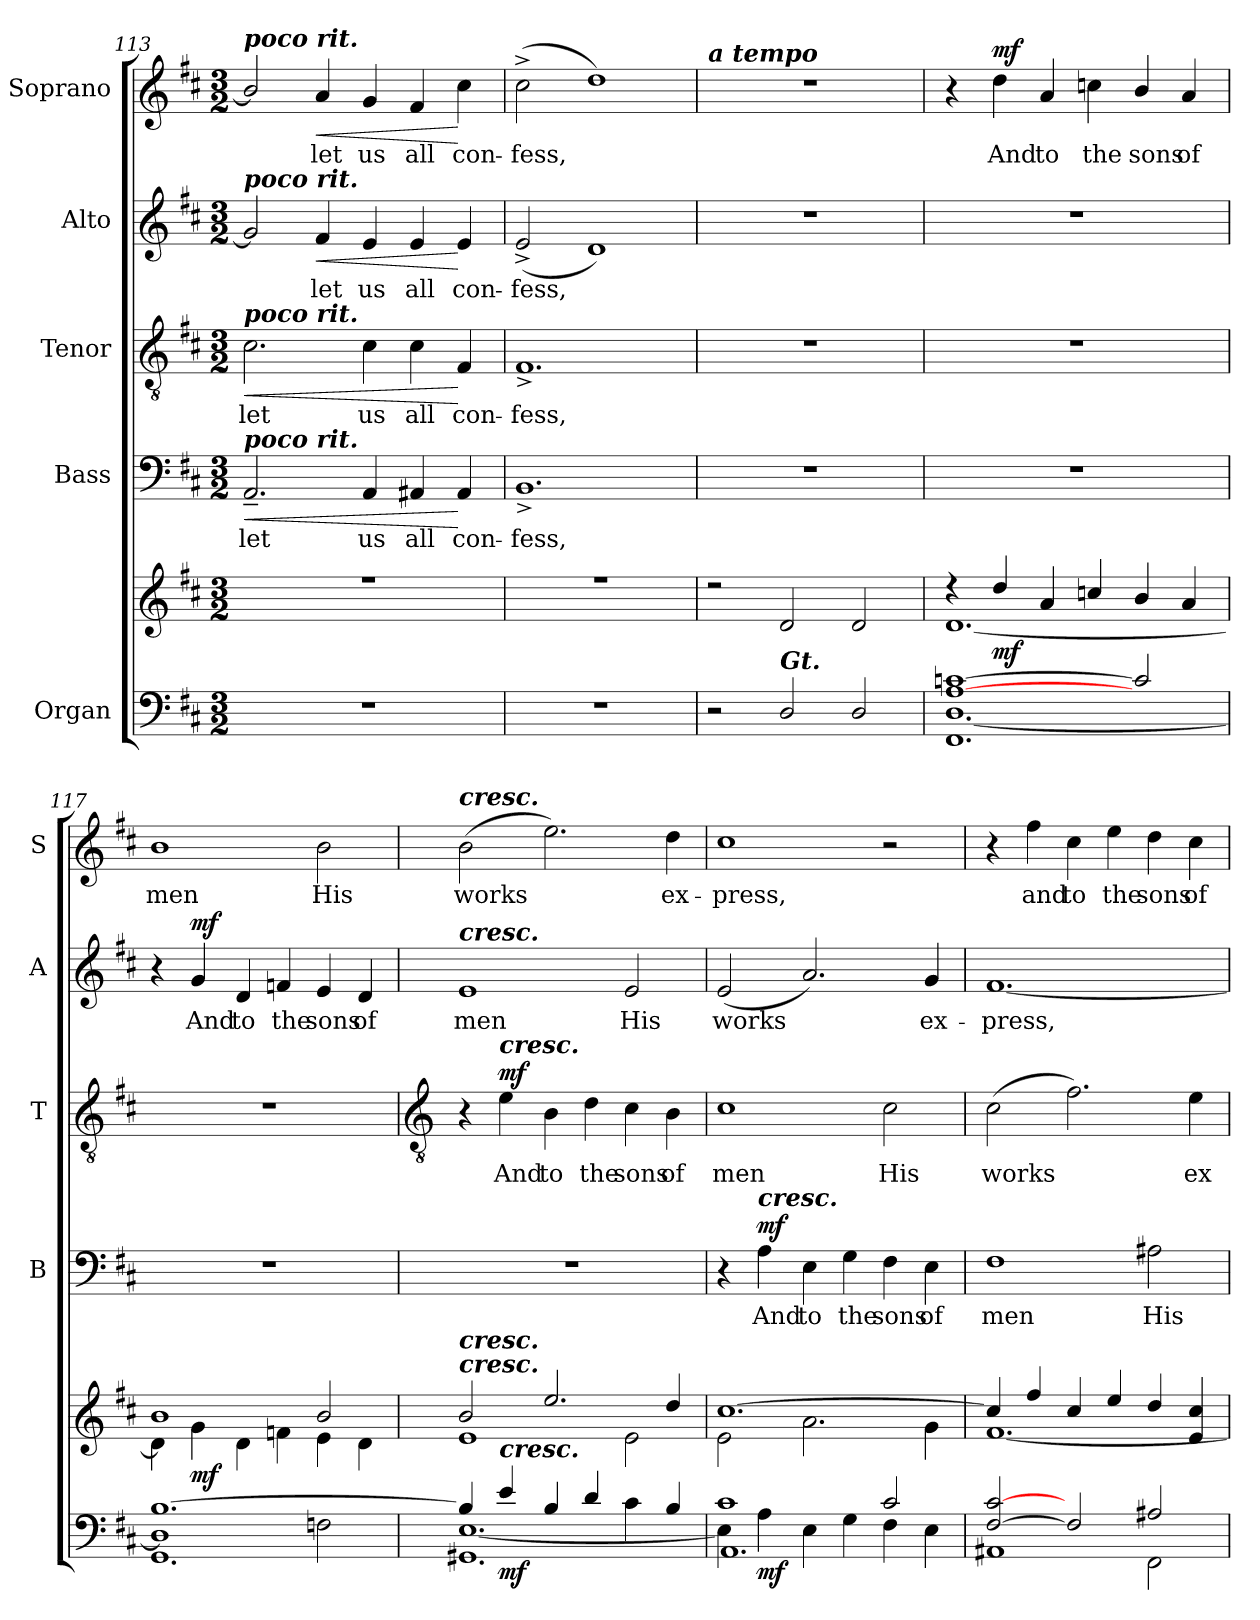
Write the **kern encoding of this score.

**kern	**kern	**dynam	**kern	**text	**dynam	**kern	**text	**dynam	**kern	**text	**dynam	**kern	**text	**dynam
*part5	*part5	*part5	*part4	*part4	*part4	*part3	*part3	*part3	*part2	*part2	*part2	*part1	*part1	*part1
*staff6	*staff5	*staff5/6	*staff4	*staff4	*staff4	*staff3	*staff3	*staff3	*staff2	*staff2	*staff2	*staff1	*staff1	*staff1
*I"Organ	*	*	*I"Bass	*	*	*I"Tenor	*	*	*I"Alto	*	*	*I"Soprano	*	*
*	*	*	*I'B	*	*	*I'T	*	*	*I'A	*	*	*I'S	*	*
*clefF4	*clefG2	*	*clefF4	*	*	*clefGv2	*	*	*clefG2	*	*	*clefG2	*	*
*k[f#c#]	*k[f#c#]	*	*k[f#c#]	*	*	*k[f#c#]	*	*	*k[f#c#]	*	*	*k[f#c#]	*	*
*D:	*D:	*	*D:	*	*	*D:	*	*	*D:	*	*	*D:	*	*
*M3/2	*M3/2	*	*M3/2	*	*	*M3/2	*	*	*M3/2	*	*	*M3/2	*	*
=113	=113	=113	=113	=113	=113	=113	=113	=113	=113	=113	=113	=113	=113	=113
*^	*	*	*	*	*	*	*	*	*	*	*	*	*	*
*	*^	*	*	*	*	*	*	*	*	*	*	*	*	*	*
!	!	!	!	!	!	!	!	!	!	!	!	!	!	!LO:TX:a:Bi:t=poco rit.	!	!
!	!	!	!	!	!	!	!	!	!	!	!LO:TX:a:Bi:t=poco rit.	!	!	!	!	!
!	!	!	!	!	!	!	!	!LO:TX:a:Bi:t=poco rit.	!	!	!	!	!	!	!	!
!	!	!	!	!	!LO:TX:a:Bi:t=poco rit.	!	!	!	!	!	!	!	!	!	!	!
!LO:N:vis=1	!	!LO:N:vis=1	!LO:N:vis=1	!	!	!LO:LY:b	!LO:HP:b	!	!LO:LY:b	!LO:HP:b	!	!	!	!	!	!
*	*	*	*^	*	*	*	*	*	*	*	*	*	*	*	*	*
1.r	1.ryy	1.ryy	1.r	1.ryy	.	2.AA~	let	<	2.c#	let	<	2g/]	.	.	2b/]	.	.
!	!	!	!	!	!	!	!	!	!	!	!	!	!LO:LY:b	!LO:HP:b	!	!LO:LY:b	!LO:HP:b
.	.	.	.	.	.	.	.	.	.	.	.	4f#	let	<	4a	let	<
!	!	!	!	!	!	!	!LO:LY:b	!	!	!LO:LY:b	!	!	!LO:LY:b	!	!	!LO:LY:b	!
.	.	.	.	.	.	4AA	us	.	4c#	us	.	4e	us	.	4g	us	.
!	!	!	!	!	!	!	!LO:LY:b	!	!	!LO:LY:b	!	!	!LO:LY:b	!	!	!LO:LY:b	!
.	.	.	.	.	.	4AA#X	all	.	4c#	all	.	4e	all	.	4f#	all	.
!	!	!	!	!	!	!	!LO:LY:b	!	!	!LO:LY:b	!	!	!LO:LY:b	!	!	!LO:LY:b	!
.	.	.	.	.	.	4AA#	con-	[	4F#	con-	[	4e	con-	[	4cc#	con-	[
=114	=114	=114	=114	=114	=114	=114	=114	=114	=114	=114	=114	=114	=114	=114	=114	=114	=114
!LO:N:vis=1	!	!LO:N:vis=1	!LO:N:vis=1	!	!	!	!LO:LY:b	!	!	!LO:LY:b	!	!	!LO:LY:b	!	!	!LO:LY:b	!
1.r	1.ryy	1.ryy	1.r	1.ryy	.	1.BB^	-fess,	.	1.F#^	-fess,	.	(<2e^	-fess,	.	(>2cc#^	-fess,	.
.	.	.	.	.	.	.	.	.	.	.	.	1d)	.	.	1dd)	.	.
=115	=115	=115	=115	=115	=115	=115	=115	=115	=115	=115	=115	=115	=115	=115	=115	=115	=115
!	!	!	!	!	!	!	!	!	!	!	!	!	!	!	!LO:TX:a:Bi:t=a tempo	!	!
!	!	!LO:N:vis=1	!	!	!	!LO:N:vis=1	!	!	!LO:N:vis=1	!	!	!LO:N:vis=1	!	!	!LO:N:vis=1	!	!
2r	1.ryy	1.ryy	2r	1.ryy	.	1.r	.	.	1.r	.	.	1.r	.	.	1.r	.	.
!LO:TX:a:Bi:t=Gt.	!	!	!	!	!	!	!	!	!	!	!	!	!	!	!	!	!
!	!	!	!	!	!LO:DY:b=2	!	!	!	!	!	!	!	!	!	!	!	!
!	!	!	!	!	!LO:DY:n=1:b	!	!	!	!	!	!	!	!	!	!	!	!
2D/	.	.	2d/	.	mf mf	.	.	.	.	.	.	.	.	.	.	.	.
2D/	.	.	2d/	.	.	.	.	.	.	.	.	.	.	.	.	.	.
=116	=116	=116	=116	=116	=116	=116	=116	=116	=116	=116	=116	=116	=116	=116	=116	=116	=116
!	!	!	!	!	!	!LO:N:vis=1	!	!	!LO:N:vis=1	!	!	!LO:N:vis=1	!	!	!	!	!
[1A/ [1cn/	[1.D\	1.FF#\	4r	[1.d\	.	1.r	.	.	1.r	.	.	1.r	.	.	4r	.	.
!	!	!	!	!	!LO:DY:b	!	!	!	!	!	!	!	!	!	!	!LO:LY:b	!LO:DY:b
.	.	.	4dd/	.	mf	.	.	.	.	.	.	.	.	.	4dd	And	mf
!	!	!	!	!	!	!	!	!	!	!	!	!	!	!	!	!LO:LY:b	!
.	.	.	4a/	.	.	.	.	.	.	.	.	.	.	.	4a	to	.
!	!	!	!	!	!	!	!	!	!	!	!	!	!	!	!	!LO:LY:b	!
.	.	.	4ccn/	.	.	.	.	.	.	.	.	.	.	.	4ccn	the	.
!	!	!	!	!	!	!	!	!	!	!	!	!	!	!	!	!LO:LY:b	!
2c/]	.	.	4b/	.	.	.	.	.	.	.	.	.	.	.	4b/	sons	.
!	!	!	!	!	!	!	!	!	!	!	!	!	!	!	!	!LO:LY:b	!
.	.	.	4a/	.	.	.	.	.	.	.	.	.	.	.	4a	of	.
=117	=117	=117	=117	=117	=117	=117	=117	=117	=117	=117	=117	=117	=117	=117	=117	=117	=117
!	!	!	!	!	!	!LO:N:vis=1	!	!	!LO:N:vis=1	!	!	!	!	!	!	!LO:LY:b	!
[1.B/	1D\]	1.GG\	1b/	4d\]	.	1.r	.	.	1.r	.	.	4r	.	.	1b	men	.
!	!	!	!	!	!LO:DY:b	!	!	!	!	!	!	!	!LO:LY:b	!LO:DY:b	!	!	!
.	.	.	.	4g\	mf	.	.	.	.	.	.	4g	And	mf	.	.	.
!	!	!	!	!	!	!	!	!	!	!	!	!	!LO:LY:b	!	!	!	!
.	.	.	.	4d\	.	.	.	.	.	.	.	4d	to	.	.	.	.
!	!	!	!	!	!	!	!	!	!	!	!	!	!LO:LY:b	!	!	!	!
.	.	.	.	4fn\	.	.	.	.	.	.	.	4fn	the	.	.	.	.
!	!	!	!	!	!	!	!	!	!	!	!	!	!LO:LY:b	!	!	!LO:LY:b	!
.	2Fn\	.	2b/	4e\	.	.	.	.	.	.	.	4e/	sons	.	2b	His	.
!	!	!	!	!	!	!	!	!	!	!	!	!	!LO:LY:b	!	!	!	!
.	.	.	.	4d\	.	.	.	.	.	.	.	4d	of	.	.	.	.
!!LO:LB:g=z
=118	=118	=118	=118	=118	=118	=118	=118	=118	=118	=118	=118	=118	=118	=118	=118	=118	=118
*	*	*	*	*	*	*	*	*	*clefGv2	*	*	*	*	*	*	*	*
!	!	!	!	!	!	!	!	!	!	!	!	!	!	!	!LO:TX:a:Bi:t=cresc.	!	!
!	!	!	!	!	!	!	!	!	!	!	!	!LO:TX:a:Bi:t=cresc.	!	!	!	!	!
!	!	!	!LO:TX:a:Bi:t=cresc.	!	!	!	!	!	!	!	!	!	!	!	!	!	!
!	!	!	!LO:TX:a:Bi:t=cresc.	!	!	!	!	!	!	!	!	!	!	!	!	!	!
!	!	!	!	!	!	!LO:N:vis=1	!	!	!	!	!	!	!LO:LY:b	!	!	!LO:LY:b	!
4B/]	[1.E\	1.GG#X\	2b/	1e\	.	1.r	.	.	4r	.	.	1e	men	.	(>2b	works	.
!	!	!	!	!	!	!	!	!	!LO:TX:a:Bi:t=cresc.	!	!	!	!	!	!	!	!
!LO:TX:a:Bi:t=cresc.	!	!	!	!	!	!	!	!	!	!	!	!	!	!	!	!	!
!	!	!	!	!	!LO:DY:b=2	!	!	!	!	!LO:LY:b	!LO:DY:b	!	!	!	!	!	!
4e/	.	.	.	.	mf	.	.	.	4e	And	mf	.	.	.	.	.	.
!	!	!	!	!	!	!	!	!	!	!LO:LY:b	!	!	!	!	!	!	!
4B/	.	.	2.ee/	.	.	.	.	.	4B	to	.	.	.	.	2.ee)	.	.
!	!	!	!	!	!	!	!	!	!	!LO:LY:b	!	!	!	!	!	!	!
4d/	.	.	.	.	.	.	.	.	4d	the	.	.	.	.	.	.	.
!	!	!	!	!	!	!	!	!	!	!LO:LY:b	!	!	!LO:LY:b	!	!	!	!
4c#\	.	.	.	2e\	.	.	.	.	4c#\	sons	.	2e	His	.	.	.	.
!	!	!	!	!	!	!	!	!	!	!LO:LY:b	!	!	!	!	!	!LO:LY:b	!
4B/	.	.	4dd/	.	.	.	.	.	4B	of	.	.	.	.	4dd	ex-	.
=119	=119	=119	=119	=119	=119	=119	=119	=119	=119	=119	=119	=119	=119	=119	=119	=119	=119
!	!	!	!	!	!	!	!	!	!	!LO:LY:b	!	!	!LO:LY:b	!	!	!LO:LY:b	!
1c#/	4E\]	1.AA\	[1.cc#/	2e\	.	4r	.	.	1c#	men	.	(<2e	works	.	1cc#	-press,	.
!	!	!	!	!	!	!LO:TX:a:Bi:t=cresc.	!	!	!	!	!	!	!	!	!	!	!
!	!	!	!	!	!LO:DY:b=2	!	!LO:LY:b	!LO:DY:b	!	!	!	!	!	!	!	!	!
.	4A\	.	.	.	mf	4A	And	mf	.	.	.	.	.	.	.	.	.
!	!	!	!	!	!	!	!LO:LY:b	!	!	!	!	!	!	!	!	!	!
.	4E\	.	.	2.a\	.	4E	to	.	.	.	.	2.a)	.	.	.	.	.
!	!	!	!	!	!	!	!LO:LY:b	!	!	!	!	!	!	!	!	!	!
.	4G\	.	.	.	.	4G	the	.	.	.	.	.	.	.	.	.	.
!	!	!	!	!	!	!	!LO:LY:b	!	!	!LO:LY:b	!	!	!	!	!	!	!
2c#/	4F#\	.	.	.	.	4F#\	sons	.	2c#	His	.	.	.	.	2r	.	.
!	!	!	!	!	!	!	!LO:LY:b	!	!	!	!	!	!LO:LY:b	!	!	!	!
.	4E\	.	.	4g\	.	4E	of	.	.	.	.	4g	ex-	.	.	.	.
=120	=120	=120	=120	=120	=120	=120	=120	=120	=120	=120	=120	=120	=120	=120	=120	=120	=120
!	!	!LO:N:vis=1	!	!	!	!	!LO:LY:b	!	!	!LO:LY:b	!	!	!LO:LY:b	!	!	!	!
[2F#/ [2c#/	1AA#X\	1.ryy	4cc#/]	[1.f#\	.	1F#	men	.	(>2c#	works	.	[1.f#	-press,	.	4r	.	.
!	!	!	!	!	!	!	!	!	!	!	!	!	!	!	!	!LO:LY:b	!
.	.	.	4ff#/	.	.	.	.	.	.	.	.	.	.	.	4ff#	and	.
!	!	!	!	!	!	!	!	!	!	!	!	!	!	!	!	!LO:LY:b	!
2F#/]	.	.	4cc#/	.	.	.	.	.	2.f#)	.	.	.	.	.	4cc#	to	.
!	!	!	!	!	!	!	!	!	!	!	!	!	!	!	!	!LO:LY:b	!
.	.	.	4ee/	.	.	.	.	.	.	.	.	.	.	.	4ee	the	.
!	!	!	!	!	!	!	!LO:LY:b	!	!	!	!	!	!	!	!	!LO:LY:b	!
2A#X/	2FF#\	.	4dd/	.	.	2A#X	His	.	.	.	.	.	.	.	4dd	sons	.
!	!	!	!	!	!	!	!	!	!	!LO:LY:b	!	!	!	!	!	!LO:LY:b	!
.	.	.	4e/ 4cc#/	.	.	.	.	.	4e	ex-	.	.	.	.	4cc#	of	.
*v	*v	*v	*	*	*	*	*	*	*	*	*	*	*	*	*	*	*
*	*v	*v	*	*	*	*	*	*	*	*	*	*	*	*	*
=	=	=	=	=	=	=	=	=	=	=	=	=	=	=
*-	*-	*-	*-	*-	*-	*-	*-	*-	*-	*-	*-	*-	*-	*-
